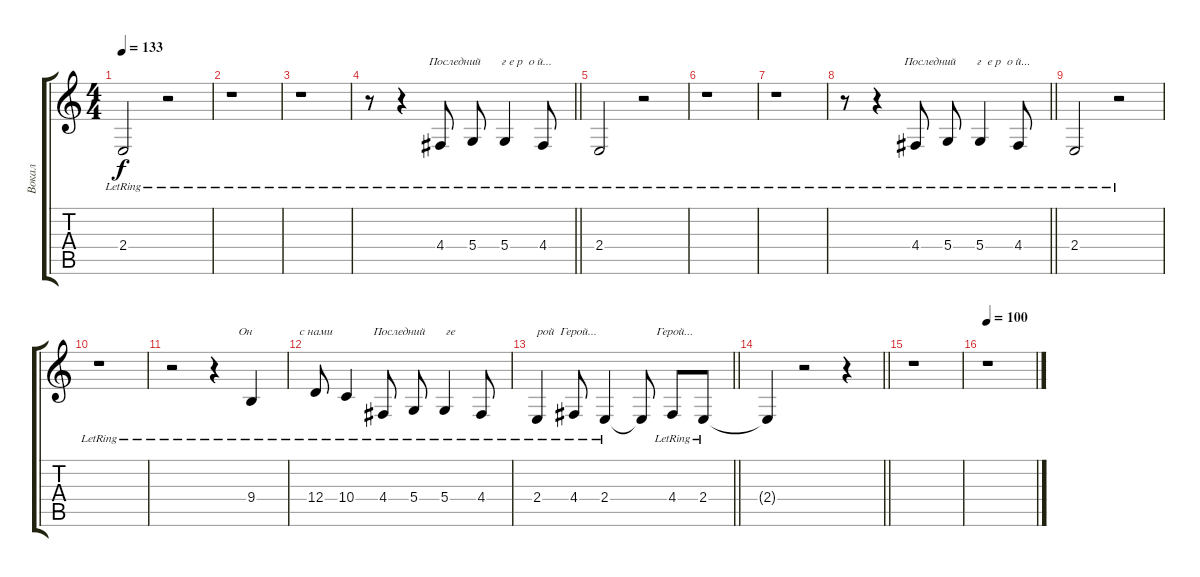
\track ("Вокал" "Вокал") {instrument lead6voice}
\staff {score tabs}
\tuning (E4 B3 G3 D3 A2 E2) {hide}
\ts (4 4)
\tempo 133
\clef g2
\ks c
2.4{lr}.2{dy f} r.2 |
r.1 |
r.1 |
\barLineRight lightlight
r.8 r.4{txt "         Последний       г е р  о й..."} 4.4{lr}.8 5.4{lr}.8 5.4{lr}.4 4.4{lr}.8 |
2.4{lr}.2 r.2 |
r.1 |
r.1 |
\barLineRight lightlight
r.8 r.4{txt "         Последний       г  е р  о й..."} 4.4{lr}.8 5.4{lr}.8 5.4{lr}.4 4.4{lr}.8 |
2.4{lr}.2 r.2 |
r.1 |
r.2 r.4{txt "        Он"} 9.4{lr}.4{txt "                с нами"} |
12.4{lr}.8 10.4{lr}.4{txt "         Последний       ге"} 4.4{lr}.8 5.4{lr}.8 5.4{lr}.4 4.4{lr}.8 |
\barLineRight lightlight
2.4{lr}.4{txt "рой  Герой..."} 4.4{lr}.8 2.4{lr}.4 2.4{t}.8{txt "     Герой..."} 4.4{lr}.8 2.4{lr}.8 |
\barLineRight lightlight
2.4{t}.4 r.2 r.4 |
r.1 |
\tempo 100
r.1
